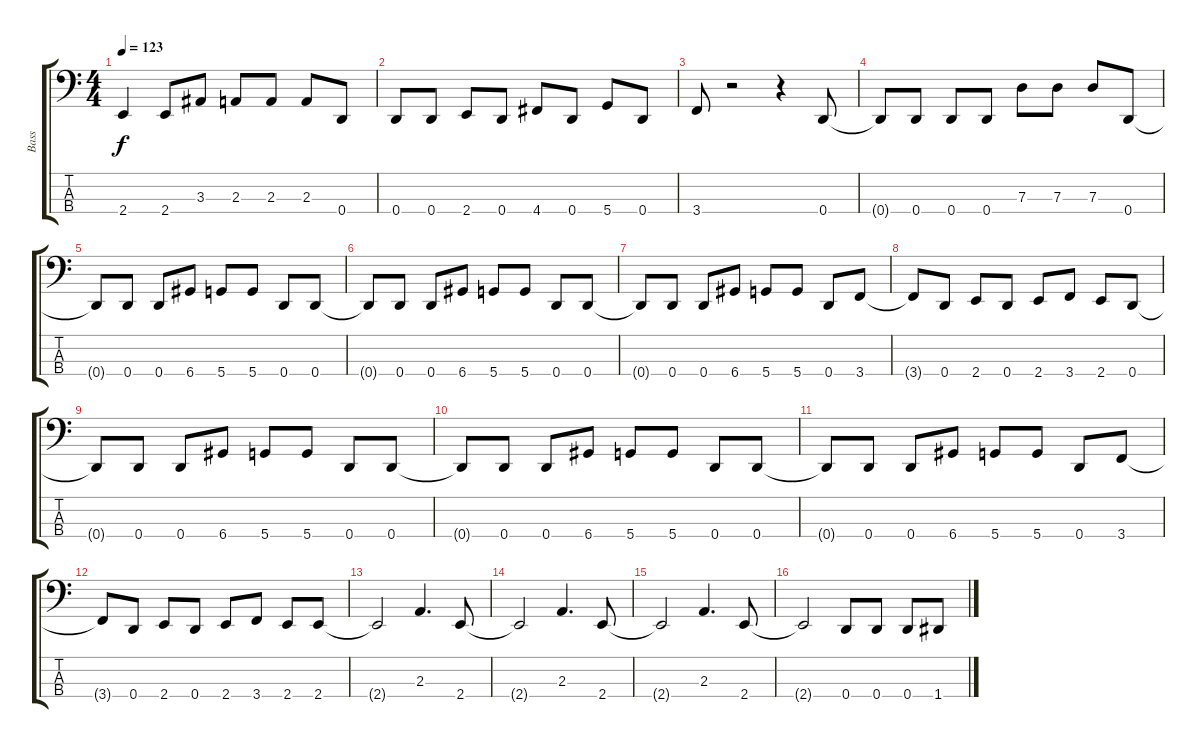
\track ("Bass" "Bass") {instrument electricbasspick}
\staff {score tabs}
\tuning (F2 C2 G1 D1) {hide}
\ts (4 4)
\tempo 123
\clef f4
\ks c
2.4.4{dy f} 2.4.8 3.3.8 2.3.8 2.3.8 2.3.8 0.4.8 |
0.4.8 0.4.8 2.4.8 0.4.8 4.4.8 0.4.8 5.4.8 0.4.8 |
3.4.8 r.2 r.4 0.4.8 |
0.4{t}.8 0.4.8 0.4.8 0.4.8 7.3.8 7.3.8 7.3.8 0.4.8 |
0.4{t}.8 0.4.8 0.4.8 6.4.8 5.4.8 5.4.8 0.4.8 0.4.8 |
0.4{t}.8 0.4.8 0.4.8 6.4.8 5.4.8 5.4.8 0.4.8 0.4.8 |
0.4{t}.8 0.4.8 0.4.8 6.4.8 5.4.8 5.4.8 0.4.8 3.4.8 |
3.4{t}.8 0.4.8 2.4.8 0.4.8 2.4.8 3.4.8 2.4.8 0.4.8 |
0.4{t}.8 0.4.8 0.4.8 6.4.8 5.4.8 5.4.8 0.4.8 0.4.8 |
0.4{t}.8 0.4.8 0.4.8 6.4.8 5.4.8 5.4.8 0.4.8 0.4.8 |
0.4{t}.8 0.4.8 0.4.8 6.4.8 5.4.8 5.4.8 0.4.8 3.4.8 |
3.4{t}.8 0.4.8 2.4.8 0.4.8 2.4.8 3.4.8 2.4.8 2.4.8 |
2.4{t}.2 2.3.4{d} 2.4.8 |
2.4{t}.2 2.3.4{d} 2.4.8 |
2.4{t}.2 2.3.4{d} 2.4.8 |
2.4{t}.2 0.4.8 0.4.8 0.4.8 1.4.8
